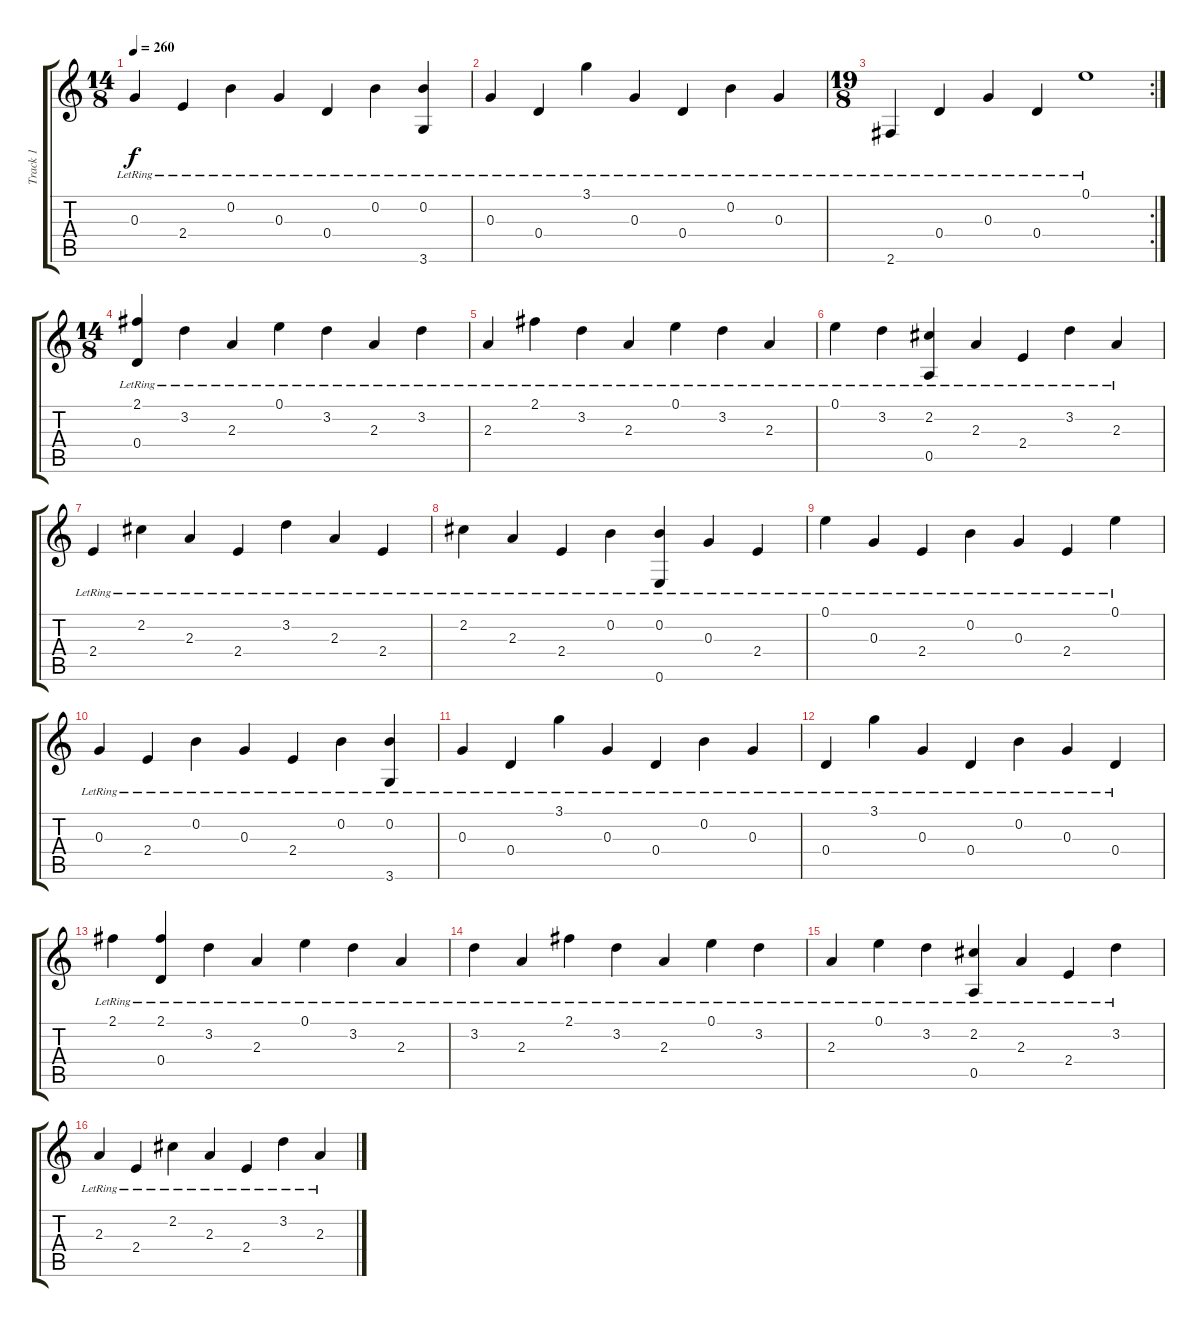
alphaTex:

\track ("Track 1" "Track 1") {instrument acousticguitarsteel}
\staff {score tabs}
\tuning (E4 B3 G3 D3 A2 E2) {hide}
\ts (14 8)
\tempo 260
\clef g2
\ks c
0.3{lr}.4{dy f} 2.4{lr}.4 0.2{lr}.4 0.3{lr}.4 0.4{lr}.4 0.2{lr}.4 (0.2{lr} 3.6{lr}).4 |
0.3{lr}.4 0.4{lr}.4 3.1{lr}.4 0.3{lr}.4 0.4{lr}.4 0.2{lr}.4 0.3{lr}.4 |
\rc 2
\ts (19 8)
2.6{lr}.4 0.4{lr}.4 0.3{lr}.4 0.4{lr}.4 0.1{lr}.1 |
\ts (14 8)
(2.1{lr} 0.4{lr}).4 3.2{lr}.4 2.3{lr}.4 0.1{lr}.4 3.2{lr}.4 2.3{lr}.4 3.2{lr}.4 |
2.3{lr}.4 2.1{lr}.4 3.2{lr}.4 2.3{lr}.4 0.1{lr}.4 3.2{lr}.4 2.3{lr}.4 |
0.1{lr}.4 3.2{lr}.4 (2.2{lr} 0.5{lr}).4 2.3{lr}.4 2.4{lr}.4 3.2{lr}.4 2.3{lr}.4 |
2.4{lr}.4 2.2{lr}.4 2.3{lr}.4 2.4{lr}.4 3.2{lr}.4 2.3{lr}.4 2.4{lr}.4 |
2.2{lr}.4 2.3{lr}.4 2.4{lr}.4 0.2{lr}.4 (0.2{lr} 0.6{lr}).4 0.3{lr}.4 2.4{lr}.4 |
0.1{lr}.4 0.3{lr}.4 2.4{lr}.4 0.2{lr}.4 0.3{lr}.4 2.4{lr}.4 0.1{lr}.4 |
0.3{lr}.4 2.4{lr}.4 0.2{lr}.4 0.3{lr}.4 2.4{lr}.4 0.2{lr}.4 (0.2{lr} 3.6{lr}).4 |
0.3{lr}.4 0.4{lr}.4 3.1{lr}.4 0.3{lr}.4 0.4{lr}.4 0.2{lr}.4 0.3{lr}.4 |
0.4{lr}.4 3.1{lr}.4 0.3{lr}.4 0.4{lr}.4 0.2{lr}.4 0.3{lr}.4 0.4{lr}.4 |
2.1{lr}.4 (2.1{lr} 0.4{lr}).4 3.2{lr}.4 2.3{lr}.4 0.1{lr}.4 3.2{lr}.4 2.3{lr}.4 |
3.2{lr}.4 2.3{lr}.4 2.1{lr}.4 3.2{lr}.4 2.3{lr}.4 0.1{lr}.4 3.2{lr}.4 |
2.3{lr}.4 0.1{lr}.4 3.2{lr}.4 (2.2{lr} 0.5{lr}).4 2.3{lr}.4 2.4{lr}.4 3.2{lr}.4 |
2.3{lr}.4 2.4{lr}.4 2.2{lr}.4 2.3{lr}.4 2.4{lr}.4 3.2{lr}.4 2.3{lr}.4
